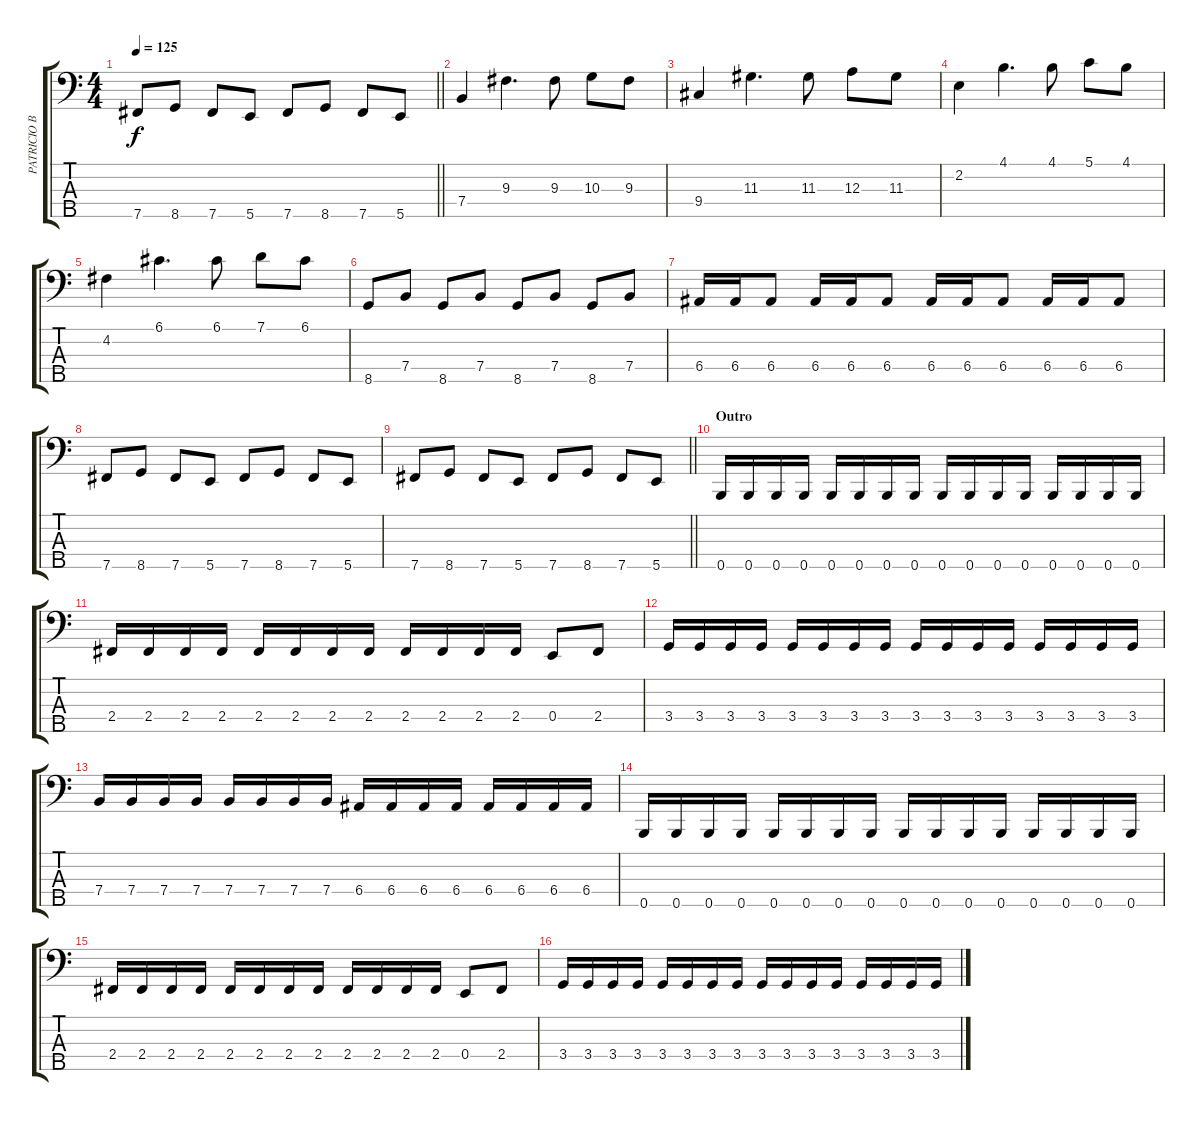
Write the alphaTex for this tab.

\track ("PATRICIO BABASASA" "PATRICIO B") {instrument electricbassfinger}
\staff {score tabs}
\tuning (G2 D2 A1 E1 B0) {hide}
\ts (4 4)
\tempo 125
\clef f4
\barLineRight lightlight
\ks c
7.5.8{dy f} 8.5.8 7.5.8 5.5.8 7.5.8 8.5.8 7.5.8 5.5.8 |
7.4.4 9.3.4{d} 9.3.8 10.3.8 9.3.8 |
9.4.4 11.3.4{d} 11.3.8 12.3.8 11.3.8 |
2.2.4 4.1.4{d} 4.1.8 5.1.8 4.1.8 |
4.2.4 6.1.4{d} 6.1.8 7.1.8 6.1.8 |
8.5.8 7.4.8 8.5.8 7.4.8 8.5.8 7.4.8 8.5.8 7.4.8 |
6.4.16 6.4.16 6.4.8 6.4.16 6.4.16 6.4.8 6.4.16 6.4.16 6.4.8 6.4.16 6.4.16 6.4.8 |
7.5.8 8.5.8 7.5.8 5.5.8 7.5.8 8.5.8 7.5.8 5.5.8 |
\barLineRight lightlight
7.5.8 8.5.8 7.5.8 5.5.8 7.5.8 8.5.8 7.5.8 5.5.8 |
\section ("" "Outro")
0.5.16 0.5.16 0.5.16 0.5.16 0.5.16 0.5.16 0.5.16 0.5.16 0.5.16 0.5.16 0.5.16 0.5.16 0.5.16 0.5.16 0.5.16 0.5.16 |
2.4.16 2.4.16 2.4.16 2.4.16 2.4.16 2.4.16 2.4.16 2.4.16 2.4.16 2.4.16 2.4.16 2.4.16 0.4.8 2.4.8 |
3.4.16 3.4.16 3.4.16 3.4.16 3.4.16 3.4.16 3.4.16 3.4.16 3.4.16 3.4.16 3.4.16 3.4.16 3.4.16 3.4.16 3.4.16 3.4.16 |
7.4.16 7.4.16 7.4.16 7.4.16 7.4.16 7.4.16 7.4.16 7.4.16 6.4.16 6.4.16 6.4.16 6.4.16 6.4.16 6.4.16 6.4.16 6.4.16 |
0.5.16 0.5.16 0.5.16 0.5.16 0.5.16 0.5.16 0.5.16 0.5.16 0.5.16 0.5.16 0.5.16 0.5.16 0.5.16 0.5.16 0.5.16 0.5.16 |
2.4.16 2.4.16 2.4.16 2.4.16 2.4.16 2.4.16 2.4.16 2.4.16 2.4.16 2.4.16 2.4.16 2.4.16 0.4.8 2.4.8 |
3.4.16 3.4.16 3.4.16 3.4.16 3.4.16 3.4.16 3.4.16 3.4.16 3.4.16 3.4.16 3.4.16 3.4.16 3.4.16 3.4.16 3.4.16 3.4.16
